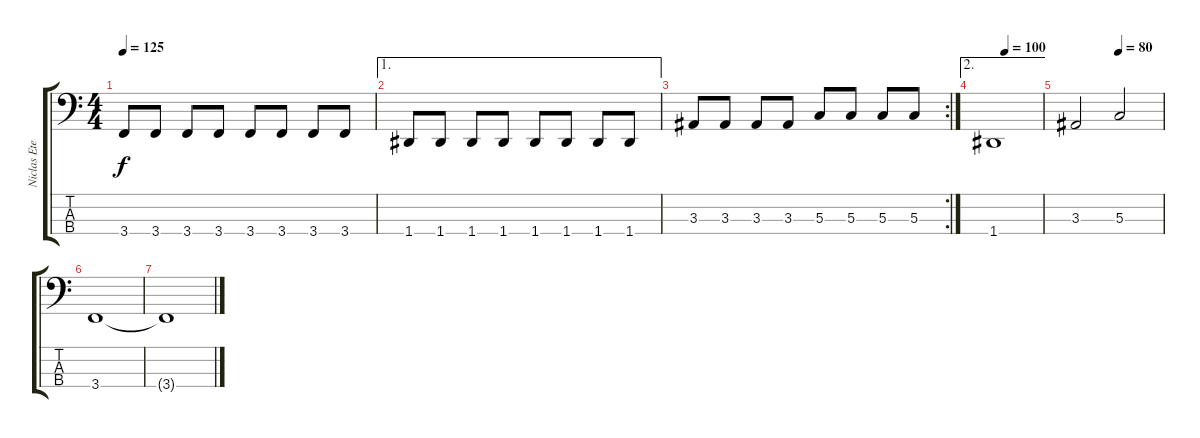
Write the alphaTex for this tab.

\track ("Niclas Etelävuori" "Niclas Ete") {instrument electricbasspick}
\staff {score tabs}
\tuning (F2 C2 G1 D1) {hide}
\ts (4 4)
\tempo 125
\clef f4
\ks c
3.4.8{dy f} 3.4.8 3.4.8 3.4.8 3.4.8 3.4.8 3.4.8 3.4.8 |
\ae 1
1.4.8 1.4.8 1.4.8 1.4.8 1.4.8 1.4.8 1.4.8 1.4.8 |
\rc 2
3.3.8 3.3.8 3.3.8 3.3.8 5.3.8 5.3.8 5.3.8 5.3.8 |
\ae 2
\tempo (100 0.25)
1.4.1 |
\tempo (80 0.5)
3.3.2 5.3.2 |
3.4.1 |
3.4{t}.1
